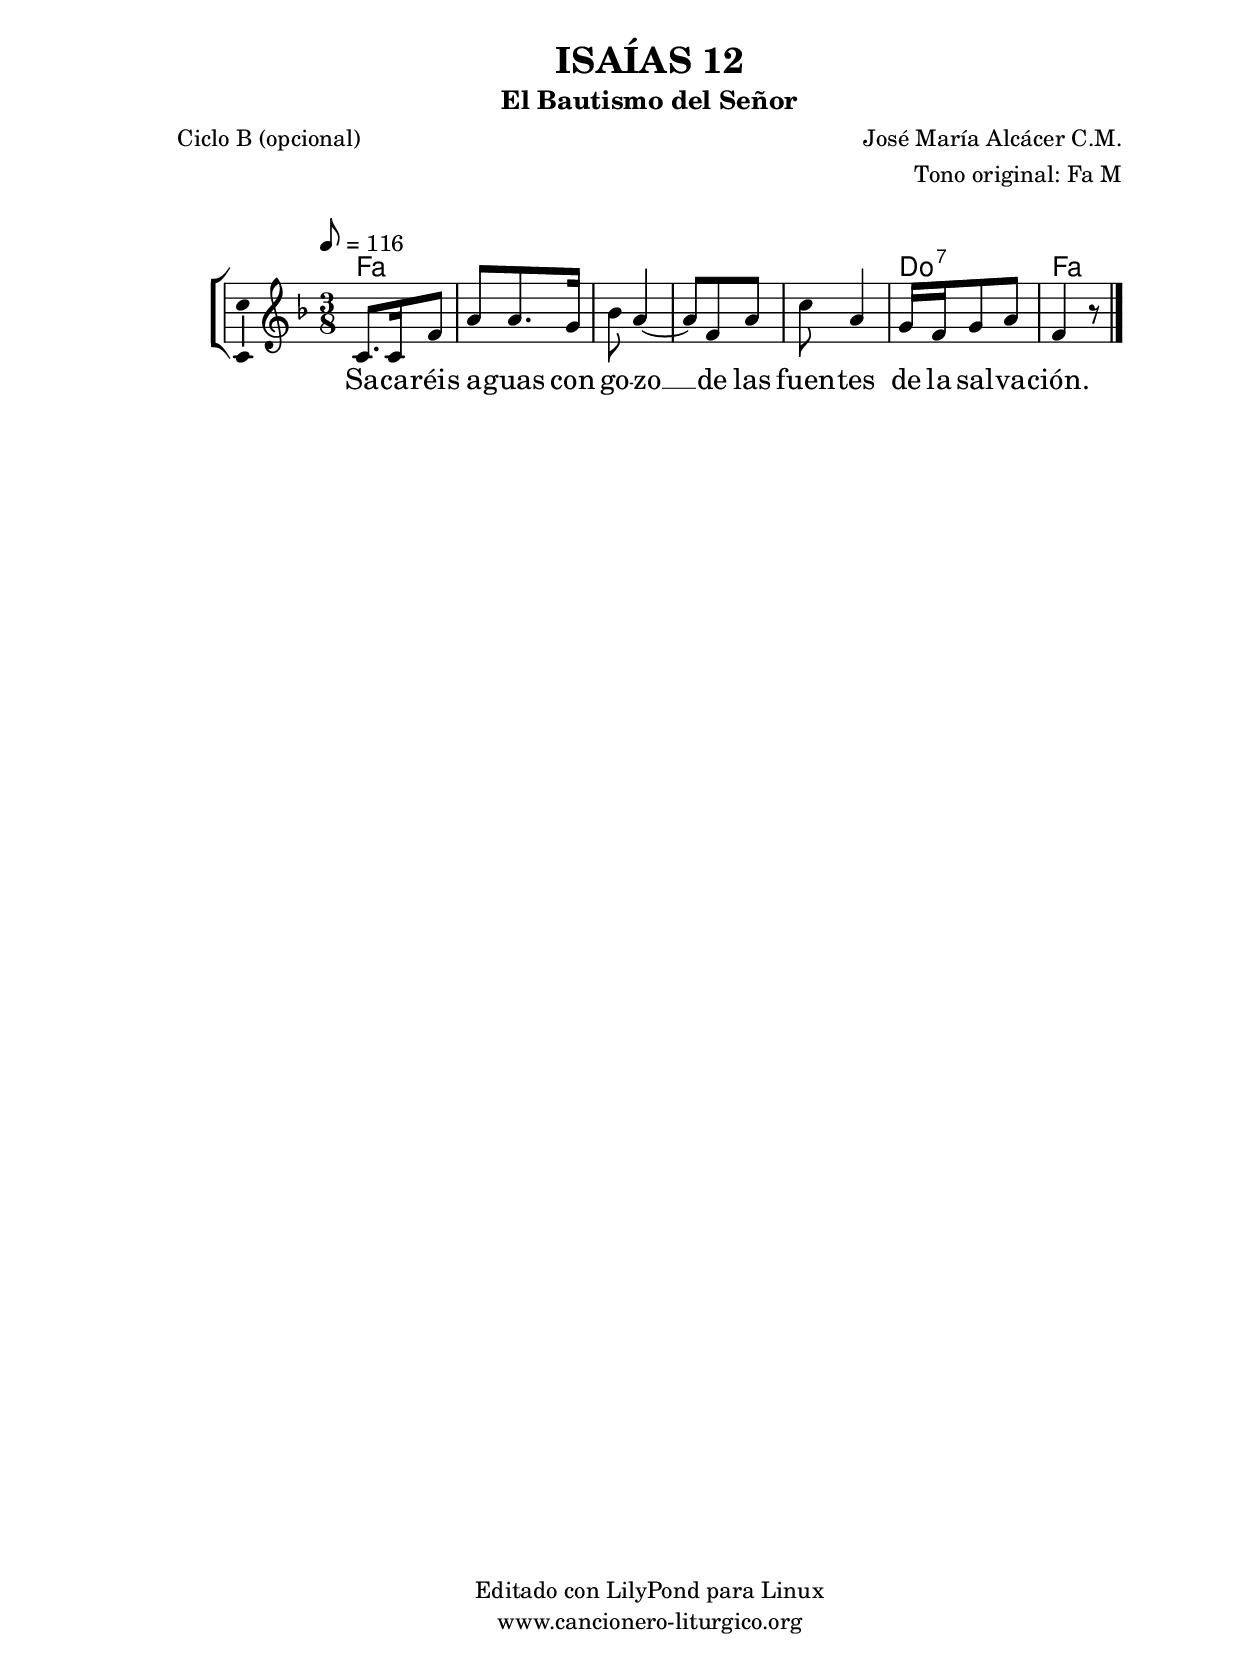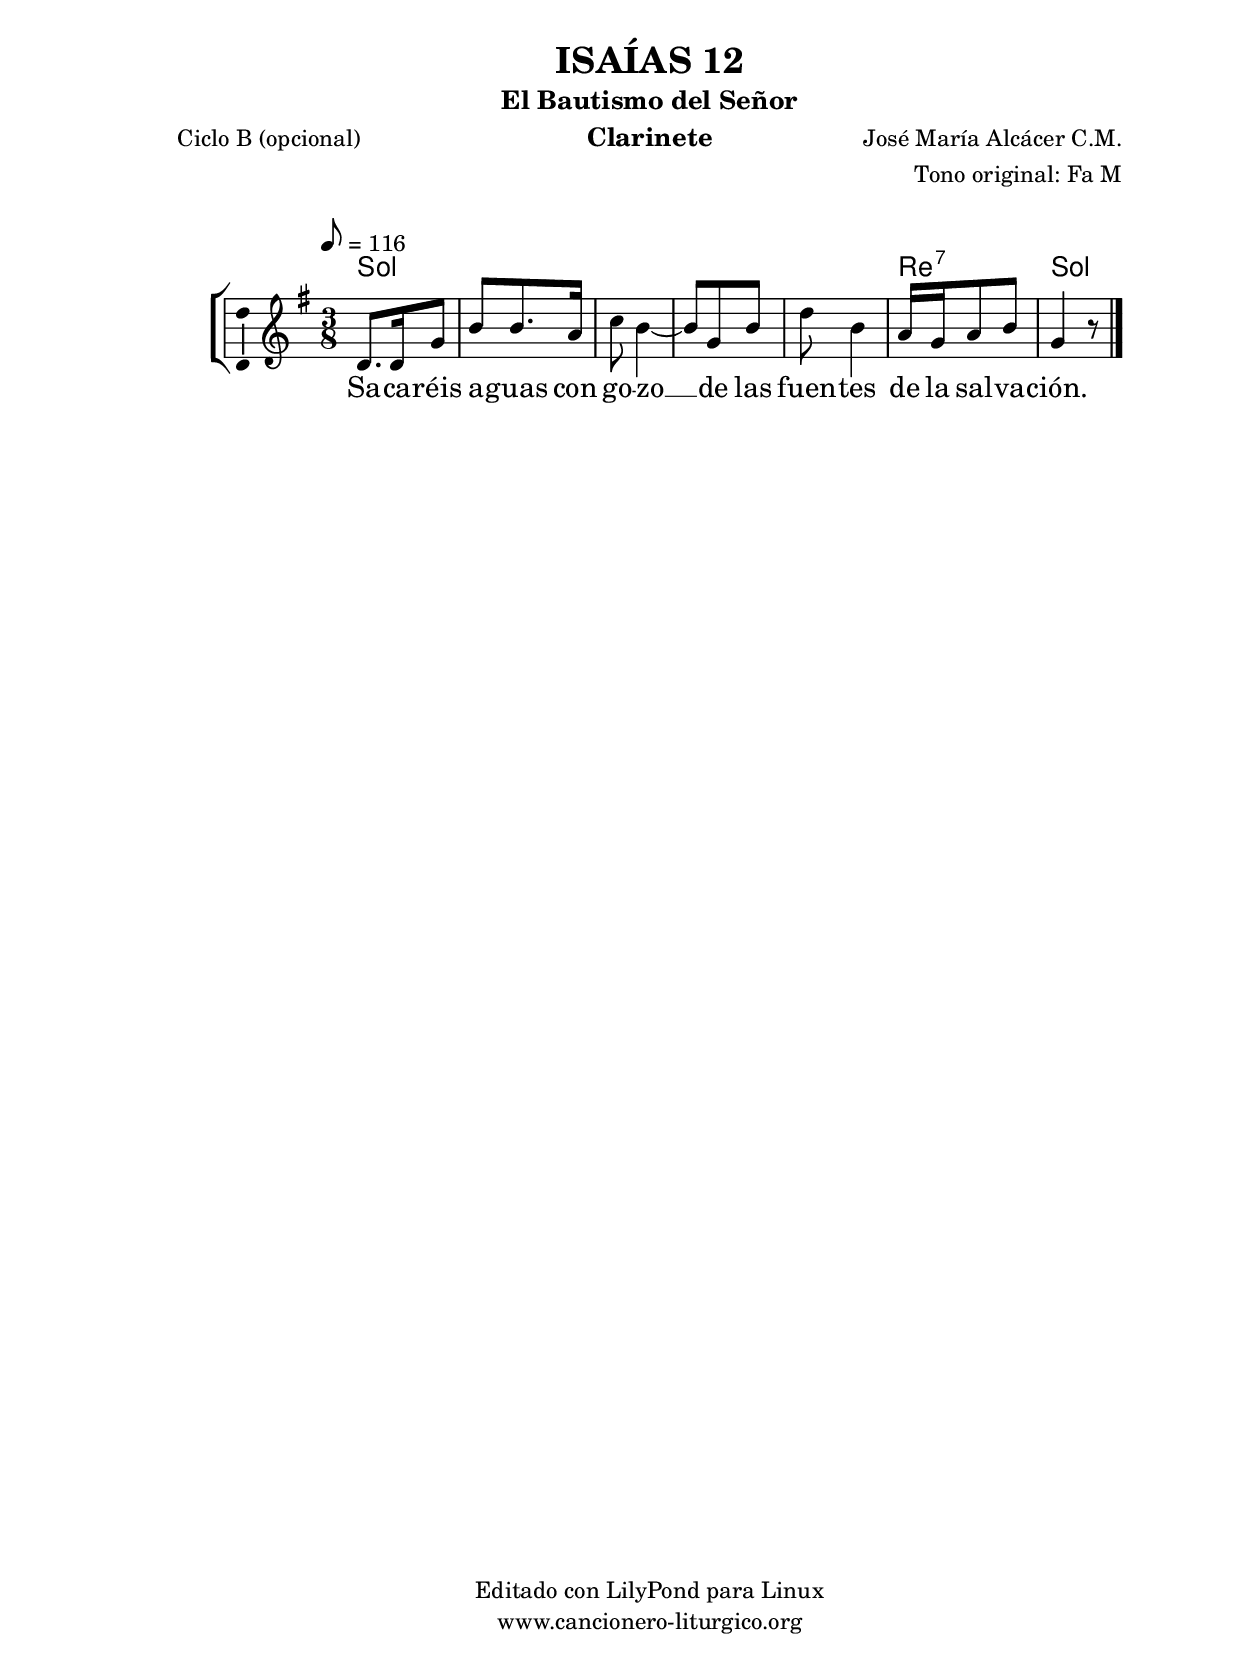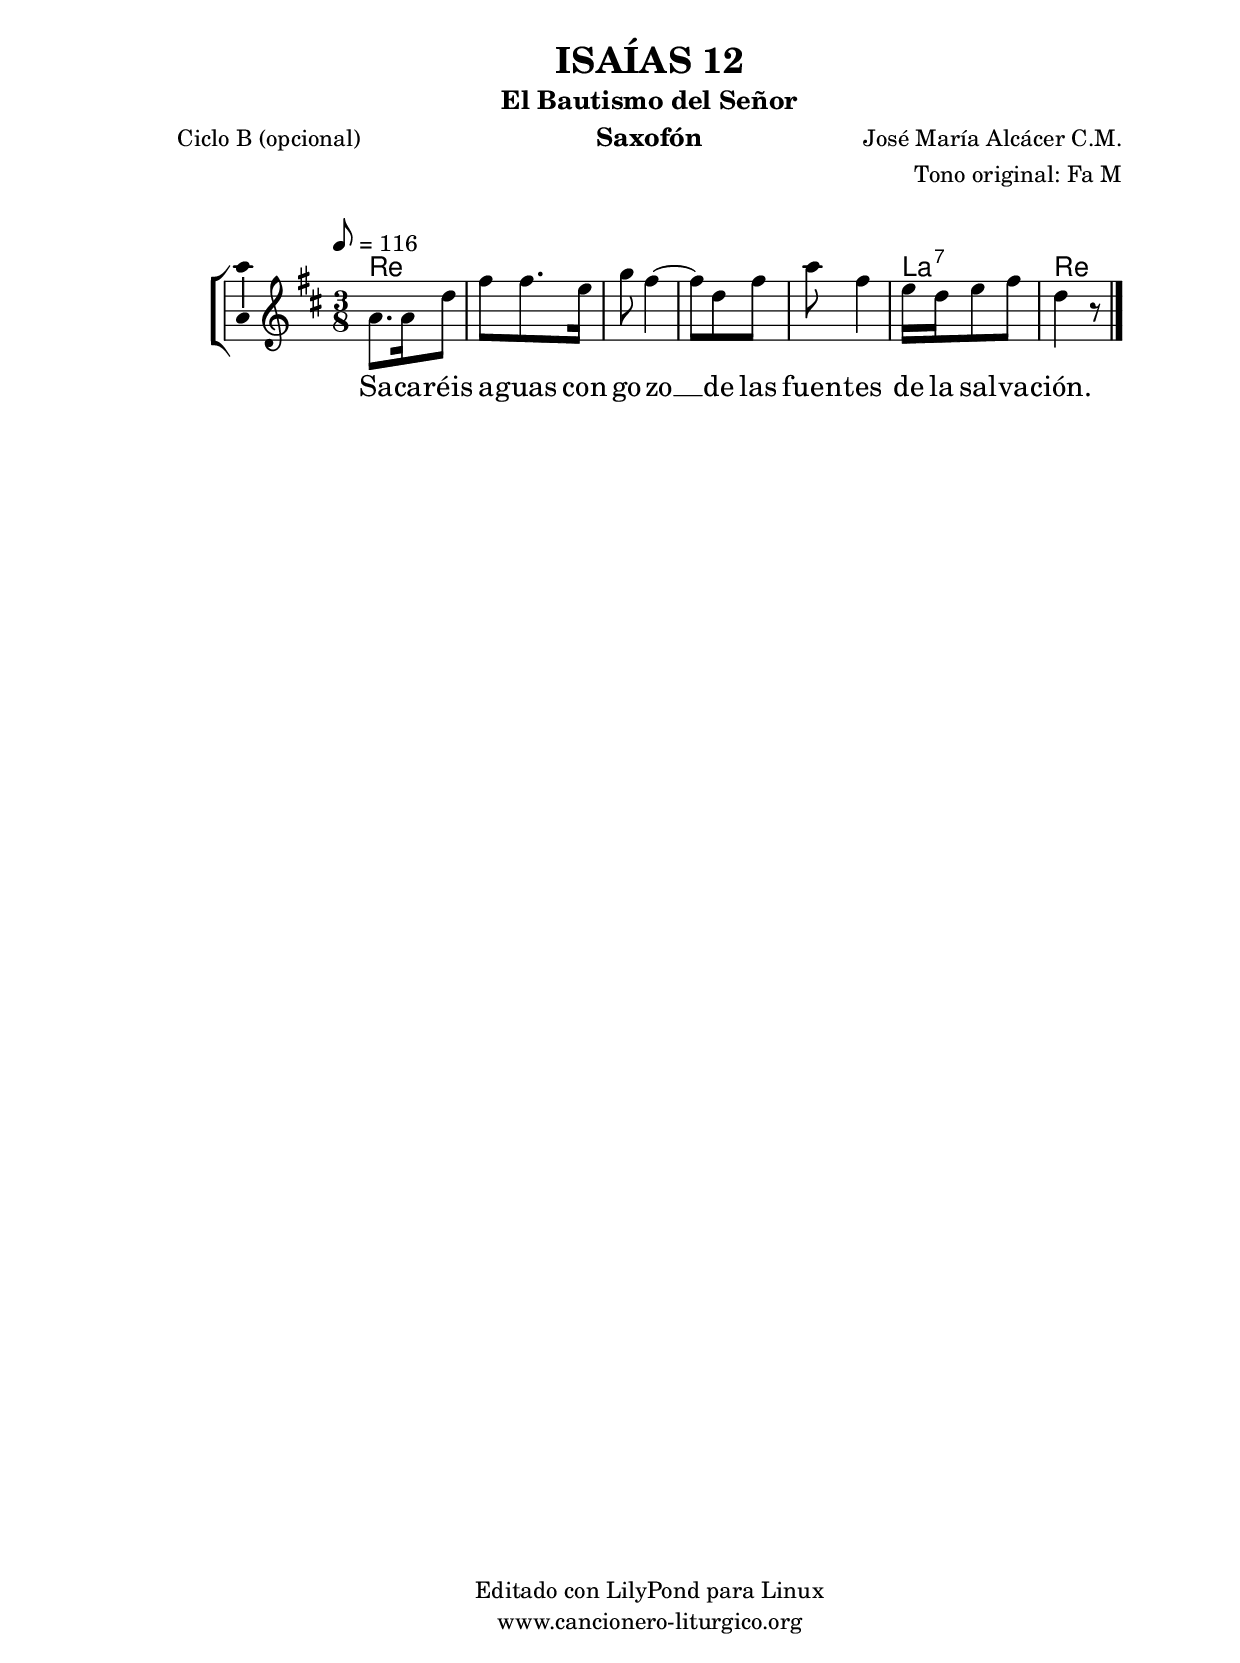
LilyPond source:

%
%para convertir .midi en .wav:
%timidity filename.midi -Ow -o finename.wav
%
%
%Para convertir de .wav a .mp3:
%lame -h -m j filename.wav
%
%
%para escuchar el midi:
%timidity nombrefichero.midi
%


%versión de lilypond para la que se ha escrito esta partitura:
\version "2.16.0"

	%Tamaño papel
	#(set-default-paper-size "a4")
	%Tamaño partitura
	#(set-global-staff-size 20)
	%No responde al pulsar sobre una nota
	#(ly:set-option 'point-and-click #f)

%parámetros del encabezamiento:
\header {
	title = "ISAÍAS 12"
	subtitle = "El Bautismo del Señor"
	composer = "José María Alcácer C.M."
	poet = "Ciclo B (opcional)"
	meter = ""
	arranger = "Tono original: Fa M"
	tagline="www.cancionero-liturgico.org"
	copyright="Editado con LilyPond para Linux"
	}

%parámetros asociados al papel:
\paper  {
	oddHeaderMarkup = \markup {\fill-line { \on-the-fly #not-first-page \fromproperty #'header:title \on-the-fly #not-first-page \fromproperty #'header:composer }}
	evenHeaderMarkup = \markup {\fill-line { \fromproperty #'header:composer \fromproperty #'header:title }}
	#(set-paper-size "a4")
	print-page-number = ##f
	first-page-number = 1
	print-first-page-number = ##f
%	head-separation = 3.0 \cm
	top-margin = 2.0 \cm
	bottom-margin = 0.5\cm
%%%	bottom-margin = -1.0\cm
	left-margin = 3.0 \cm
	line-width = 16.0 \cm 
	indent = 8\mm
	interscoreline = 2.\mm
	between-system-space = 15\mm
%	para que las partituras no llenen la hoja:
	ragged-bottom = ##t
%	idem para la última hoja:
	ragged-last-bottom = ##f
%	para que las partituras llenen el ancho del papel:
	ragged-last = ##f
	after-title-space = 2.5 \cm
%page-count=1
%system-count=8

	%Flexible Vertical Spacing
%	markup-markup-spacing =
%	#'((basic-distance . 15) (minimum-distance . 15) (padding . 3))
	markup-system-spacing =
	#'((basic-distance . 15) (minimum-distance . 15) (padding . 3))
	system-system-spacing =
	#'((basic-distance . 15) (minimum-distance . 15) (padding . 3))
	score-system-spacing =
	#'((basic-distance . 15) (minimum-distance . 15) (padding . 5))
%	top-system-spacing = % header
%	#'((basic-distance . 8) (minimum-distance . 0) (padding . 3))
%	top-markup-spacing =
%	#'((basic-distance . 20) (minimum-distance . 20) (padding . 3))
	last-bottom-spacing = % footer
	#'((basic-distance . 5) (minimum-distance . 5) (padding . 3))
%	score-markup-spacing =
%	#'((basic-distance . 16) (minimum-distance . 13) (padding . 3))

	}


%parámetros que afectan a toda la partitura:
global =  {
	%clave de sol (G):
	\clef G
	%armadura:
%	\transpose c a
	\key f \major
	\tempo 8=116
	\set Score.tempoHideNote = ##f
	}


acordes = {
	\italianChords
	\chordmode {
%	\transpose c a
{

f4. f f f f c:7 f

	}
	}
}

melodia = 
%\transpose c a
{
	\relative c'{
	\time 3/8

c8. c16 f8
a8 a8. g16
bes8 a4~
a8 f a
c8 a4
g16 f g8 a
f4 r8

	\bar "|."
	}
	}


texto = \lyricmode {
Sa -- ca -- réis a -- guas con go -- zo __
de las fuen -- tes de la sal -- va -- ción.
	}


acordesStaff = \context ChordNames = acordesStaff <<
	\set chordChanges = ##t
	\acordes
	>>


vozStaff = \context Voice = vozStaff
\with {\consists "Ambitus_engraver"}
<<
%	\set Staff.instrumentName = ""
%	\set Staff.shortInstrumentName = ""
%	\set Staff.midiInstrument = #"clarinet"
%	\set Staff.midiInstrument = #"cello"
%	\set Staff.midiInstrument = #"flute"
	\set Staff.midiInstrument = #"electric guitar (jazz)"
%	\set Staff.midiInstrument = #"english horn"
%	\set Staff.midiInstrument = #"violin"
%	\set Staff.midiInstrument = #"glockenspiel"
	\set Staff.midiMinimumVolume = #0.7
	\set Staff.midiMaximumVolume = #0.9
	\global
	\melodia
	>>


textoStaff = \context Lyrics = textoStaff <<
	\lyricsto vozStaff \texto
	>>

\book {
	\score {
		\context ChoirStaff {
			\override StaffGroup.SystemStartBracket #'collapse-height = #1
			\override Score.SystemStartBar #'collapse-height = #1
			<<
			\acordesStaff
			\vozStaff
			\textoStaff
			>>
			}
		\layout {
	    		\context {
				\Lyrics
				\override LyricText #'font-size = #2
				}
	   		 \context {
				\Score
				%fontSize = #3
				\override StaffSymbol #'staff-space = #(magstep +3)
				%\override Beam #'thickness = #0.55
				%\override SpacingSpanner #'spacing-increment = #1.0
				%\override Slur #'height-limit = #1.5
				}
			}
		}
	\score {
		\unfoldRepeats
		\context ChoirStaff {
			<<
			\acordesStaff
			\vozStaff
			>>
			}
		\midi {
	  		\context {
	  			\Score
				tempoWholesPerMinute = #(ly:make-moment 70 4)
				}
			}
		}
	}

%Partitura para clarinete
#(define output-suffix "C")
\book {
	\header{
		instrument = "Clarinete"
		}
	\score {
		\context ChoirStaff {
			\override StaffGroup.SystemStartBracket #'collapse-height = #1
			\override Score.SystemStartBar #'collapse-height = #1
\transpose c d
			<<
			\acordesStaff
			\vozStaff
			\textoStaff
			>>
			}
		\layout {
	    		\context {
				\Lyrics
				\override LyricText #'font-size = #2
				}
	   		 \context {
				\Score
				%fontSize = #3
				\override StaffSymbol #'staff-space = #(magstep +3)
				%\override Beam #'thickness = #0.55
				%\override SpacingSpanner #'spacing-increment = #1.0
				%\override Slur #'height-limit = #1.5
				}
			}
		}
	}

%Partitura para saxofón
#(define output-suffix "S")
\book {
	\header{
		instrument = "Saxofón"
		}
	\score {
		\context ChoirStaff {
			\override StaffGroup.SystemStartBracket #'collapse-height = #1
			\override Score.SystemStartBar #'collapse-height = #1
\transpose c a
			<<
			\acordesStaff
			\vozStaff
			\textoStaff
			>>
			}
		\layout {
	    		\context {
				\Lyrics
				\override LyricText #'font-size = #2
				}
	   		 \context {
				\Score
				%fontSize = #3
				\override StaffSymbol #'staff-space = #(magstep +3)
				%\override Beam #'thickness = #0.55
				%\override SpacingSpanner #'spacing-increment = #1.0
				%\override Slur #'height-limit = #1.5
				}
			}
		}
	}

